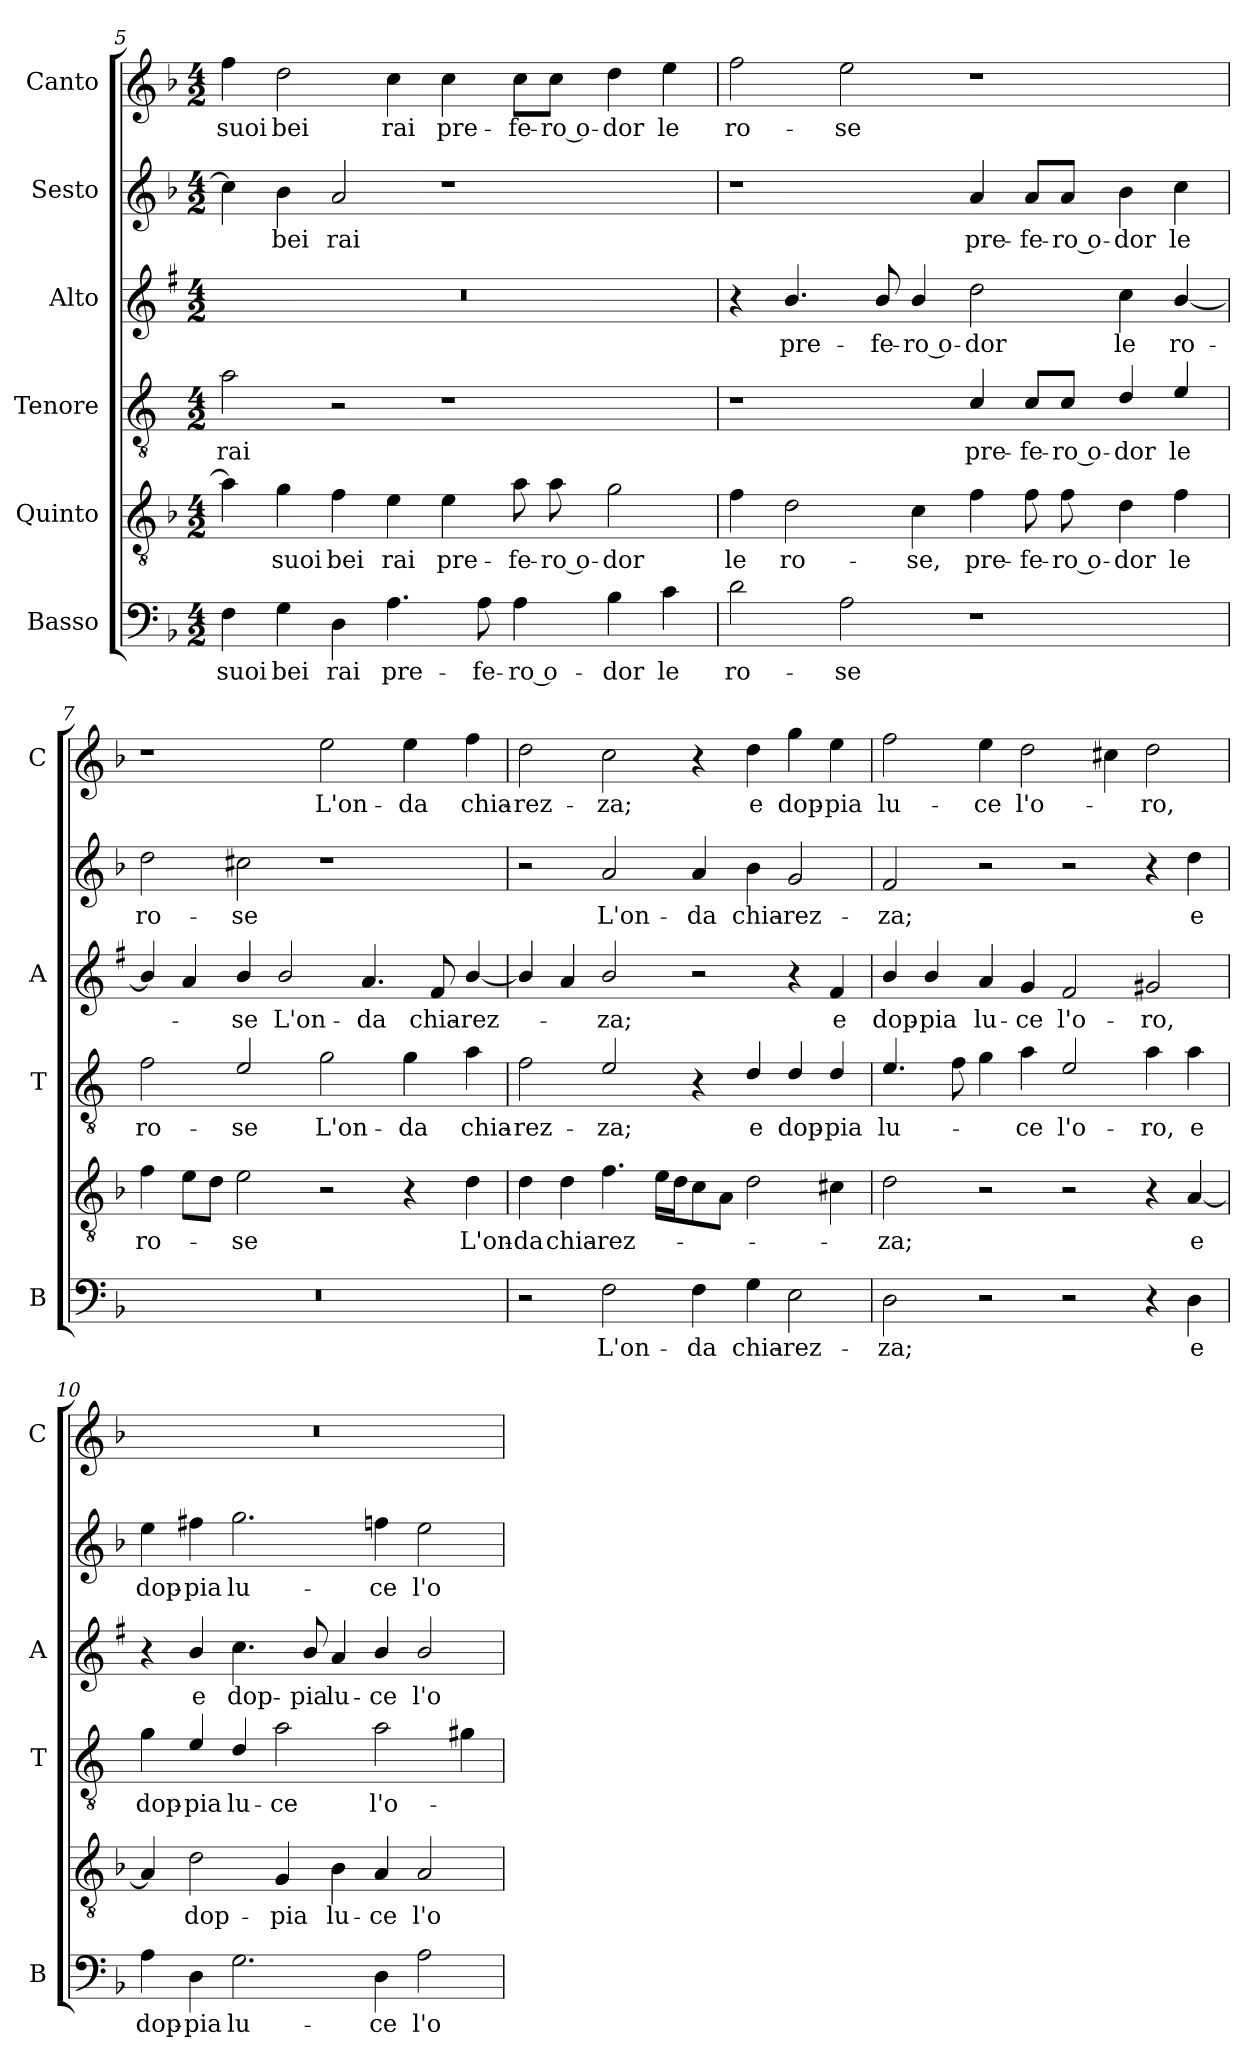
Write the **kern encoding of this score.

**kern	**text	**kern	**text	**kern	**text	**kern	**text	**kern	**text	**kern	**text
*part6	*part6	*part5	*part5	*part4	*part4	*part3	*part3	*part2	*part2	*part1	*part1
*staff6	*staff6	*staff5	*staff5	*staff4	*staff4	*staff3	*staff3	*staff2	*staff2	*staff1	*staff1
*I"Basso	*	*I"Quinto	*	*I"Tenore	*	*I"Alto	*	*I"Sesto	*	*I"Canto	*
*I'B	*	*	*	*I'T	*	*I'A	*	*	*	*I'C	*
*clefF4	*	*clefGv2	*	*clefGv2	*	*clefG2	*	*clefG2	*	*clefG2	*
*	*	*	*	*ITrd4c7	*	*ITrd1c2	*	*	*	*	*
*k[b-]	*	*k[b-]	*	*k[b-]	*	*k[b-]	*	*k[b-]	*	*k[b-]	*
*F:	*	*F:	*	*F:	*	*F:	*	*F:	*	*F:	*
*M4/2	*	*M4/2	*	*M4/2	*	*M4/2	*	*M4/2	*	*M4/2	*
=5	=5	=5	=5	=5	=5	=5	=5	=5	=5	=5	=5
!	!LO:LY:b	!	!	!	!LO:LY:b	!	!	!	!	!	!LO:LY:b
4F\	suoi	4a\]	.	2d\	rai	0r	.	4cc\]	.	4ff\	suoi
!	!LO:LY:b	!	!LO:LY:b	!	!	!	!	!	!LO:LY:b	!	!LO:LY:b
4G\	bei	4g\	suoi	.	.	.	.	4b-\	bei	2dd\	bei
!	!LO:LY:b	!	!LO:LY:b	!	!	!	!	!	!LO:LY:b	!	!
4D\	rai	4f\	bei	2r	.	.	.	2a/	rai	.	.
!	!LO:LY:b	!	!LO:LY:b	!	!	!	!	!	!	!	!LO:LY:b
4.A\	pre-	4e\	rai	.	.	.	.	.	.	4cc\	rai
!	!	!	!LO:LY:b	!	!	!	!	!	!	!	!LO:LY:b
.	.	4e\	pre-	1r	.	.	.	1r	.	4cc\	pre-
!	!LO:LY:b	!	!	!	!	!	!	!	!	!	!
8A\	-fe-	.	.	.	.	.	.	.	.	.	.
!	!LO:LY:b	!	!LO:LY:b	!	!	!	!	!	!	!	!LO:LY:b
4A\	-ro o-	8a\	-fe-	.	.	.	.	.	.	8cc\L	-fe-
!	!	!	!LO:LY:b	!	!	!	!	!	!	!	!LO:LY:b
.	.	8a\	-ro o-	.	.	.	.	.	.	8cc\J	-ro o-
!	!LO:LY:b	!	!LO:LY:b	!	!	!	!	!	!	!	!LO:LY:b
4B-\	-dor	2g\	-dor	.	.	.	.	.	.	4dd\	-dor
!	!LO:LY:b	!	!	!	!	!	!	!	!	!	!LO:LY:b
4c\	le	.	.	.	.	.	.	.	.	4ee\	le
=6	=6	=6	=6	=6	=6	=6	=6	=6	=6	=6	=6
!	!LO:LY:b	!	!LO:LY:b	!	!	!	!	!	!	!	!LO:LY:b
2d\	ro-	4f\	le	1r	.	4r	.	1r	.	2ff\	ro-
!	!	!	!LO:LY:b	!	!	!	!LO:LY:b	!	!	!	!
.	.	2d\	ro-	.	.	4.a/	pre-	.	.	.	.
!	!LO:LY:b	!	!	!	!	!	!	!	!	!	!LO:LY:b
2A\	-se	.	.	.	.	.	.	.	.	2ee\	-se
!	!	!	!	!	!	!	!LO:LY:b	!	!	!	!
.	.	.	.	.	.	8a/	-fe-	.	.	.	.
!	!	!	!LO:LY:b	!	!	!	!LO:LY:b	!	!	!	!
.	.	4c\	-se,	.	.	4a/	-ro o-	.	.	.	.
!	!	!	!LO:LY:b	!	!LO:LY:b	!	!LO:LY:b	!	!LO:LY:b	!	!
1r	.	4f\	pre-	4F/	pre-	2cc\	-dor	4a/	pre-	1r	.
!	!	!	!LO:LY:b	!	!LO:LY:b	!	!	!	!LO:LY:b	!	!
.	.	8f\	-fe-	8F/L	-fe-	.	.	8a/L	-fe-	.	.
!	!	!	!LO:LY:b	!	!LO:LY:b	!	!	!	!LO:LY:b	!	!
.	.	8f\	-ro o-	8F/J	-ro o-	.	.	8a/J	-ro o-	.	.
!	!	!	!LO:LY:b	!	!LO:LY:b	!	!LO:LY:b	!	!LO:LY:b	!	!
.	.	4d\	-dor	4G/	-dor	4b-\	le	4b-\	-dor	.	.
!	!	!	!LO:LY:b	!	!LO:LY:b	!	!LO:LY:b	!	!LO:LY:b	!	!
.	.	4f\	le	4A/	le	[4a/	ro-	4cc\	le	.	.
!!LO:PB:g=z
=7	=7	=7	=7	=7	=7	=7	=7	=7	=7	=7	=7
!	!	!	!LO:LY:b	!	!LO:LY:b	!	!	!	!LO:LY:b	!	!
0r	.	4f\	ro-	2B-\	ro-	4a/]	.	2dd\	ro-	1r	.
.	.	8e\L	.	.	.	4g/	.	.	.	.	.
.	.	8d\J	.	.	.	.	.	.	.	.	.
!	!	!	!LO:LY:b	!	!LO:LY:b	!	!LO:LY:b	!	!LO:LY:b	!	!
.	.	2e\	-se	2A/	-se	4a/	-se	2cc#X\	-se	.	.
!	!	!	!	!	!	!	!LO:LY:b	!	!	!	!
.	.	.	.	.	.	2a/	L'on-	.	.	.	.
!	!	!	!	!	!LO:LY:b	!	!	!	!	!	!LO:LY:b
.	.	2r	.	2c\	L'on-	.	.	1r	.	2ee\	L'on-
!	!	!	!	!	!	!	!LO:LY:b	!	!	!	!
.	.	.	.	.	.	4.g/	-da	.	.	.	.
!	!	!	!	!	!LO:LY:b	!	!	!	!	!	!LO:LY:b
.	.	4r	.	4c\	-da	.	.	.	.	4ee\	-da
!	!	!	!	!	!	!	!LO:LY:b	!	!	!	!
.	.	.	.	.	.	8e/	chia-	.	.	.	.
!	!	!	!LO:LY:b	!	!LO:LY:b	!	!LO:LY:b	!	!	!	!LO:LY:b
.	.	4d\	L'on-	4d\	chia-	[4a/	-rez-	.	.	4ff\	chia-
=8	=8	=8	=8	=8	=8	=8	=8	=8	=8	=8	=8
!	!	!	!LO:LY:b	!	!LO:LY:b	!	!	!	!	!	!LO:LY:b
2r	.	4d\	-da	2B-\	-rez-	4a/]	.	2r	.	2dd\	-rez-
!	!	!	!LO:LY:b	!	!	!	!	!	!	!	!
.	.	4d\	chia-	.	.	4g/	.	.	.	.	.
!	!LO:LY:b	!	!LO:LY:b	!	!LO:LY:b	!	!LO:LY:b	!	!LO:LY:b	!	!LO:LY:b
2F\	L'on-	4.f\	-rez-	2A/	-za;	2a/	-za;	2a/	L'on-	2cc\	-za;
.	.	16e\LL	.	.	.	.	.	.	.	.	.
.	.	16d\J	.	.	.	.	.	.	.	.	.
!	!LO:LY:b	!	!	!	!	!	!	!	!LO:LY:b	!	!
4F\	-da	8c\	.	4r	.	2r	.	4a/	-da	4r	.
.	.	8A\J	.	.	.	.	.	.	.	.	.
!	!LO:LY:b	!	!	!	!LO:LY:b	!	!	!	!LO:LY:b	!	!LO:LY:b
4G\	chia-	2d\	.	4G/	e	.	.	4b-\	chia-	4dd\	e
!	!LO:LY:b	!	!	!	!LO:LY:b	!	!	!	!LO:LY:b	!	!LO:LY:b
2E\	-rez-	.	.	4G/	dop-	4r	.	2g/	-rez-	4gg\	dop-
!	!	!	!	!	!LO:LY:b	!	!LO:LY:b	!	!	!	!LO:LY:b
.	.	4c#X\	.	4G/	-pia	4e/	e	.	.	4ee\	-pia
=9	=9	=9	=9	=9	=9	=9	=9	=9	=9	=9	=9
!	!LO:LY:b	!	!LO:LY:b	!	!LO:LY:b	!	!LO:LY:b	!	!LO:LY:b	!	!LO:LY:b
2D\	-za;	2d\	-za;	4.A/	lu-	4a/	dop-	2f/	-za;	2ff\	lu-
!	!	!	!	!	!	!	!LO:LY:b	!	!	!	!
.	.	.	.	.	.	4a/	-pia	.	.	.	.
.	.	.	.	8B-\	.	.	.	.	.	.	.
!	!	!	!	!	!	!	!LO:LY:b	!	!	!	!LO:LY:b
2r	.	2r	.	4c\	.	4g/	lu-	2r	.	4ee\	-ce
!	!	!	!	!	!LO:LY:b	!	!LO:LY:b	!	!	!	!LO:LY:b
.	.	.	.	4d\	-ce	4f/	-ce	.	.	2dd\	l'o-
!	!	!	!	!	!LO:LY:b	!	!LO:LY:b	!	!	!	!
2r	.	2r	.	2A/	l'o-	2e/	l'o-	2r	.	.	.
.	.	.	.	.	.	.	.	.	.	4cc#X\	.
!	!	!	!	!	!LO:LY:b	!	!LO:LY:b	!	!	!	!LO:LY:b
4r	.	4r	.	4d\	-ro,	2f#X/	-ro,	4r	.	2dd\	-ro,
!	!LO:LY:b	!	!LO:LY:b	!	!LO:LY:b	!	!	!	!LO:LY:b	!	!
4D\	e	[4A/	e	4d\	e	.	.	4dd\	e	.	.
!!LO:LB:g=z
=10	=10	=10	=10	=10	=10	=10	=10	=10	=10	=10	=10
!	!LO:LY:b	!	!	!	!LO:LY:b	!	!	!	!LO:LY:b	!	!
4A\	dop-	4A/]	.	4c\	dop-	4r	.	4ee\	dop-	0r	.
!	!LO:LY:b	!	!LO:LY:b	!	!LO:LY:b	!	!LO:LY:b	!	!LO:LY:b	!	!
4D\	-pia	2d\	dop-	4A/	-pia	4a/	e	4ff#X\	-pia	.	.
!	!LO:LY:b	!	!	!	!LO:LY:b	!	!LO:LY:b	!	!LO:LY:b	!	!
2.G\	lu-	.	.	4G/	lu-	4.b-\	dop-	2.gg\	lu-	.	.
!	!	!	!LO:LY:b	!	!LO:LY:b	!	!	!	!	!	!
.	.	4G/	-pia	2d\	-ce	.	.	.	.	.	.
!	!	!	!	!	!	!	!LO:LY:b	!	!	!	!
.	.	.	.	.	.	8a/	-pia	.	.	.	.
!	!	!	!LO:LY:b	!	!	!	!LO:LY:b	!	!	!	!
.	.	4B-\	lu-	.	.	4g/	lu-	.	.	.	.
!	!LO:LY:b	!	!LO:LY:b	!	!LO:LY:b	!	!LO:LY:b	!	!LO:LY:b	!	!
4D\	-ce	4A/	-ce	2d\	l'o-	4a/	-ce	4ffn\	-ce	.	.
!	!LO:LY:b	!	!LO:LY:b	!	!	!	!LO:LY:b	!	!LO:LY:b	!	!
2A\	l'o-	2A/	l'o-	.	.	2a/	l'o-	2ee\	l'o-	.	.
.	.	.	.	4c#X\	.	.	.	.	.	.	.
=	=	=	=	=	=	=	=	=	=	=	=
*-	*-	*-	*-	*-	*-	*-	*-	*-	*-	*-	*-
